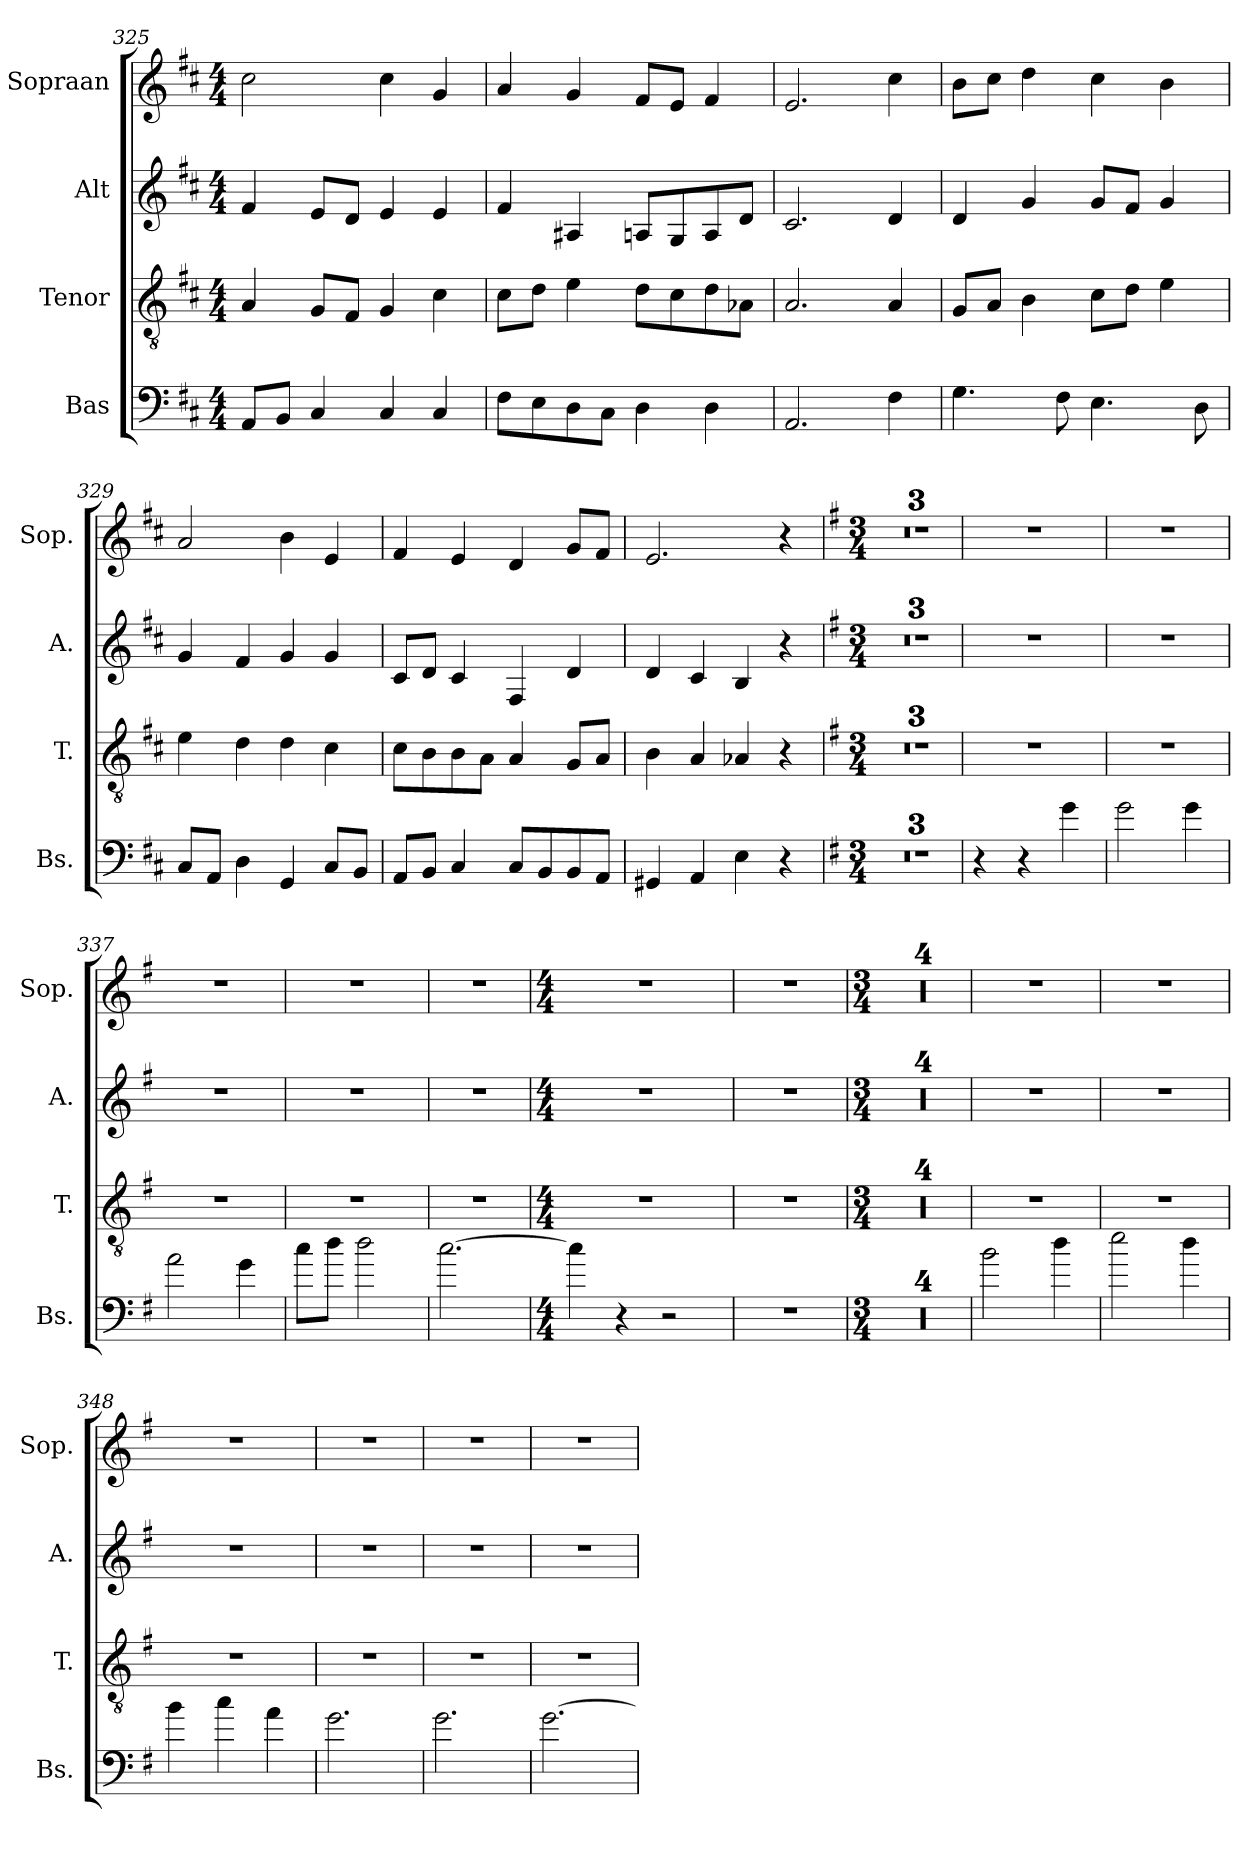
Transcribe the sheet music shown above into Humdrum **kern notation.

**kern	**kern	**kern	**kern
*part4	*part3	*part2	*part1
*staff4	*staff3	*staff2	*staff1
*I"Bas	*I"Tenor	*I"Alt	*I"Sopraan
*I'Bs.	*I'T.	*I'A.	*I'Sop.
*clefF4	*clefGv2	*clefG2	*clefG2
*k[f#c#]	*k[f#c#]	*k[f#c#]	*k[f#c#]
*M4/4	*M4/4	*M4/4	*M4/4
=325	=325	=325	=325
8AA/L	4A/	4f#/	2cc#\
8BB/J	.	.	.
4C#/	8G/L	8e/L	.
.	8F#/J	8d/J	.
4C#/	4G/	4e/	4cc#\
4C#/	4c#\	4e/	4g/
=326	=326	=326	=326
8F#\L	8c#\L	4f#/	4a/
8E\	8d\J	.	.
8D\	4e\	4A#X/	4g/
8C#\J	.	.	.
4D\	8d\L	8An/L	8f#/L
.	8c#\	8G/	8e/J
4D\	8d\	8A/	4f#/
.	8A-X\J	8d/J	.
=327	=327	=327	=327
2.AA/	2.A/	2.c#/	2.e/
4F#\	4A/	4d/	4cc#\
=328	=328	=328	=328
4.G\	8G/L	4d/	8b\L
.	8A/J	.	8cc#\J
.	4B\	4g/	4dd\
8F#\	.	.	.
4.E\	8c#\L	8g/L	4cc#\
.	8d\J	8f#/J	.
.	4e\	4g/	4b\
8D\	.	.	.
=329	=329	=329	=329
8C#/L	4e\	4g/	2a/
8AA/J	.	.	.
4D\	4d\	4f#/	.
4GG/	4d\	4g/	4b\
8C#/L	4c#\	4g/	4e/
8BB/J	.	.	.
!!LO:PB:g=z
=330	=330	=330	=330
8AA/L	8c#\L	8c#/L	4f#/
8BB/J	8B\	8d/J	.
4C#/	8B\	4c#/	4e/
.	8A\J	.	.
8C#/L	4A/	4F#/	4d/
8BB/	.	.	.
8BB/	8G/L	4d/	8g/L
8AA/J	8A/J	.	8f#/J
=331	=331	=331	=331
4GG#X/	4B\	4d/	2.e/
4AA/	4A/	4c#/	.
4E\	4A-X/	4B/	.
4r	4r	4r	4r
=332	=332	=332	=332
*k[f#]	*k[f#]	*k[f#]	*k[f#]
*M3/4	*M3/4	*M3/4	*M3/4
2.r	2.r	2.r	2.r
=333	=333	=333	=333
2.r	2.r	2.r	2.r
=334	=334	=334	=334
2.r	2.r	2.r	2.r
=335	=335	=335	=335
4r	2.r	2.r	2.r
4r	.	.	.
4g\	.	.	.
=336	=336	=336	=336
2g\	2.r	2.r	2.r
4g\	.	.	.
=337	=337	=337	=337
2a\	2.r	2.r	2.r
4g\	.	.	.
=338	=338	=338	=338
8cc\L	2.r	2.r	2.r
8dd\J	.	.	.
2dd\	.	.	.
!!LO:LB:g=z
=339	=339	=339	=339
[2.cc\	2.r	2.r	2.r
=340	=340	=340	=340
*M4/4	*M4/4	*M4/4	*M4/4
4cc\]	1r	1r	1r
4r	.	.	.
2r	.	.	.
=341	=341	=341	=341
1r	1r	1r	1r
=342	=342	=342	=342
*M3/4	*M3/4	*M3/4	*M3/4
2.r	2.r	2.r	2.r
=343	=343	=343	=343
2.r	2.r	2.r	2.r
=344	=344	=344	=344
2.r	2.r	2.r	2.r
=345	=345	=345	=345
2.r	2.r	2.r	2.r
=346	=346	=346	=346
2b\	2.r	2.r	2.r
4dd\	.	.	.
=347	=347	=347	=347
2ee\	2.r	2.r	2.r
4dd\	.	.	.
=348	=348	=348	=348
4b\	2.r	2.r	2.r
4cc\	.	.	.
4a\	.	.	.
=349	=349	=349	=349
2.g\	2.r	2.r	2.r
=350	=350	=350	=350
2.g\	2.r	2.r	2.r
!!LO:LB:g=z
=351	=351	=351	=351
[2.g\	2.r	2.r	2.r
=	=	=	=
*-	*-	*-	*-
